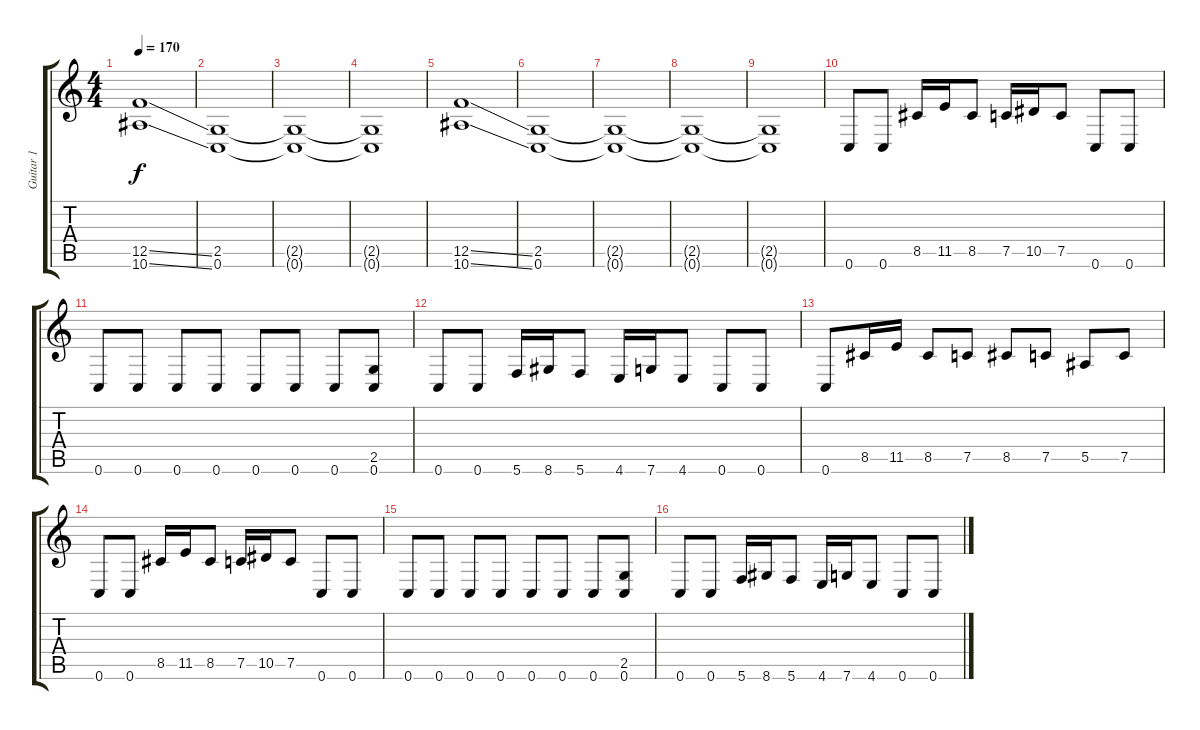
\track ("Guitar 1" "Guitar 1") {instrument overdrivenguitar}
\staff {score tabs}
\tuning (C4 G3 Eb3 Bb2 F2 C2) {hide}
\ts (4 4)
\tempo 170
\clef g2
\ks c
(12.5{ss} 10.6{ss}).1{dy f} |
(2.5 0.6).1 |
(2.5{t} 0.6{t}).1 |
(2.5{t} 0.6{t}).1 |
(12.5{ss} 10.6{ss}).1 |
(2.5 0.6).1 |
(2.5{t} 0.6{t}).1 |
(2.5{t} 0.6{t}).1 |
(2.5{t} 0.6{t}).1 |
0.6.8 0.6.8 8.5.16 11.5.16 8.5.8 7.5.16 10.5.16 7.5.8 0.6.8 0.6.8 |
0.6.8 0.6.8 0.6.8 0.6.8 0.6.8 0.6.8 0.6.8 (2.5 0.6).8 |
0.6.8 0.6.8 5.6.16 8.6.16 5.6.8 4.6.16 7.6.16 4.6.8 0.6.8 0.6.8 |
0.6.8 8.5.16 11.5.16 8.5.8 7.5.8 8.5.8 7.5.8 5.5.8 7.5.8 |
0.6.8 0.6.8 8.5.16 11.5.16 8.5.8 7.5.16 10.5.16 7.5.8 0.6.8 0.6.8 |
0.6.8 0.6.8 0.6.8 0.6.8 0.6.8 0.6.8 0.6.8 (2.5 0.6).8 |
0.6.8 0.6.8 5.6.16 8.6.16 5.6.8 4.6.16 7.6.16 4.6.8 0.6.8 0.6.8
